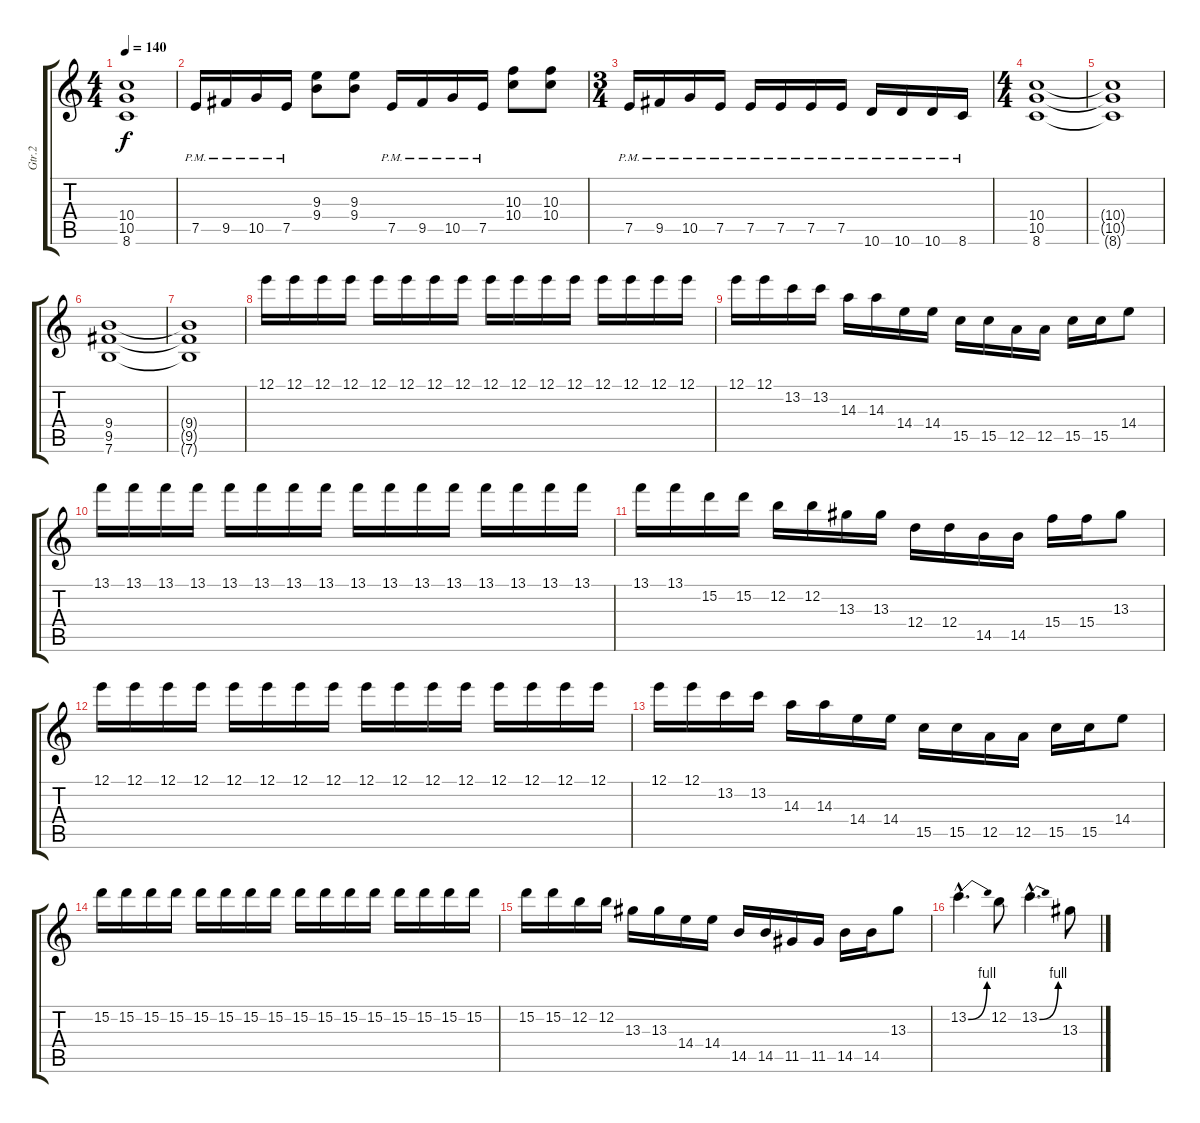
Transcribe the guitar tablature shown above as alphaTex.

\track ("Gtr.2" "Gtr.2") {instrument overdrivenguitar}
\staff {score tabs}
\tuning (E4 B3 G3 D3 A2 E2) {hide}
\ts (4 4)
\tempo 140
\clef g2
\ks c
(10.4{t} 10.5{t} 8.6{t}).1{dy f} |
7.5{pm}.16 9.5{pm}.16 10.5{pm}.16 7.5{pm}.16 (9.3 9.4).8 (9.3 9.4).8 7.5{pm}.16 9.5{pm}.16 10.5{pm}.16 7.5{pm}.16 (10.3 10.4).8 (10.3 10.4).8 |
\ts (3 4)
7.5{pm}.16 9.5{pm}.16 10.5{pm}.16 7.5{pm}.16 7.5{pm}.16 7.5{pm}.16 7.5{pm}.16 7.5{pm}.16 10.6{pm}.16 10.6{pm}.16 10.6{pm}.16 8.6{pm}.16 |
\ts (4 4)
(10.4 10.5 8.6).1 |
(10.4{t} 10.5{t} 8.6{t}).1 |
(9.4 9.5 7.6).1 |
(9.4{t} 9.5{t} 7.6{t}).1 |
12.1.16 12.1.16 12.1.16 12.1.16 12.1.16 12.1.16 12.1.16 12.1.16 12.1.16 12.1.16 12.1.16 12.1.16 12.1.16 12.1.16 12.1.16 12.1.16 |
12.1.16 12.1.16 13.2.16 13.2.16 14.3.16 14.3.16 14.4.16 14.4.16 15.5.16 15.5.16 12.5.16 12.5.16 15.5.16 15.5.16 14.4.8 |
13.1.16 13.1.16 13.1.16 13.1.16 13.1.16 13.1.16 13.1.16 13.1.16 13.1.16 13.1.16 13.1.16 13.1.16 13.1.16 13.1.16 13.1.16 13.1.16 |
13.1.16 13.1.16 15.2.16 15.2.16 12.2.16 12.2.16 13.3.16 13.3.16 12.4.16 12.4.16 14.5.16 14.5.16 15.4.16 15.4.16 13.3.8 |
12.1.16 12.1.16 12.1.16 12.1.16 12.1.16 12.1.16 12.1.16 12.1.16 12.1.16 12.1.16 12.1.16 12.1.16 12.1.16 12.1.16 12.1.16 12.1.16 |
12.1.16 12.1.16 13.2.16 13.2.16 14.3.16 14.3.16 14.4.16 14.4.16 15.5.16 15.5.16 12.5.16 12.5.16 15.5.16 15.5.16 14.4.8 |
15.2.16 15.2.16 15.2.16 15.2.16 15.2.16 15.2.16 15.2.16 15.2.16 15.2.16 15.2.16 15.2.16 15.2.16 15.2.16 15.2.16 15.2.16 15.2.16 |
15.2.16 15.2.16 12.2.16 12.2.16 13.3.16 13.3.16 14.4.16 14.4.16 14.5.16 14.5.16 11.5.16 11.5.16 14.5.16 14.5.16 13.3.8 |
13.2{be (bend 0 0 60 4) hac}.4{d} 12.2.8 13.2{be (bend 0 0 60 4) hac}.4{d} 13.3.8
